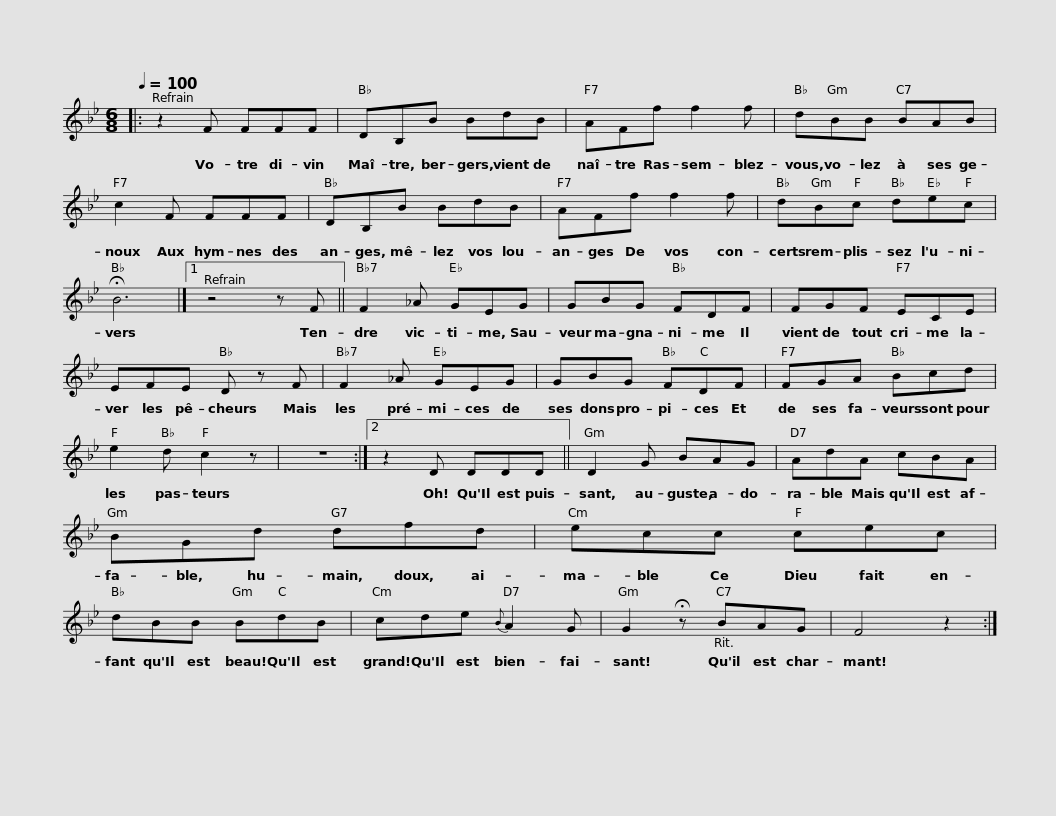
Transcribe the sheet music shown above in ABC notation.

X:1
L:1/8
Q:1/4=100
M:6/8
I:linebreak $
K:Bb
V:1 treble
V:1
|: z2 F FFF | DB,B BdB | AFf f2 f | dBB BAB | c2 F FFF |$ %5
 DB,B BdB | AFf f2 f | dBc dec | !fermata!B6 |]1$ z4 z F || %10
 F2 _A GEG | GBG FDF | FGF ECE | EFE D z F |$ F2 _A GEG | %15
 GBG FDF | FGA Bcd | e2 d c2 z | z6 :|2$ z2 D DDD || %20
 D2 G BAG | AdA cBA | BGd dfd |$ ecc cec | dBB BdB | %25
 cde{B} A2 G | G2 !fermata!z BAG |$ F4 z2 :| %28
